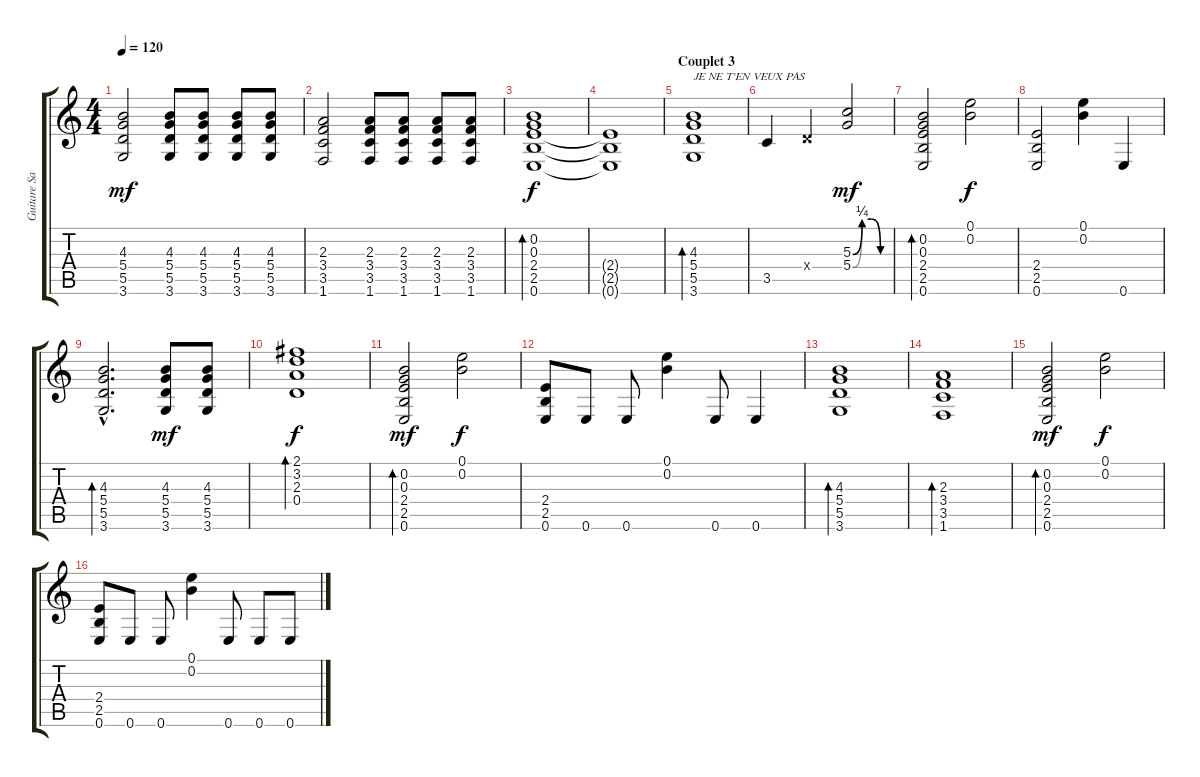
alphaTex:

\track ("Guitare Saturer" "Guitare Sa") {instrument distortionguitar}
\staff {score tabs}
\tuning (E4 B3 G3 D3 A2 E2) {hide}
\ts (4 4)
\tempo 120
\clef g2
\ks c
(4.3 5.4 5.5 3.6).2{dy mf} (4.3 5.4 5.5 3.6).8 (4.3 5.4 5.5 3.6).8 (4.3 5.4 5.5 3.6).8 (4.3 5.4 5.5 3.6).8 |
(2.3 3.4 3.5 1.6).2 (2.3 3.4 3.5 1.6).8 (2.3 3.4 3.5 1.6).8 (2.3 3.4 3.5 1.6).8 (2.3 3.4 3.5 1.6).8 |
(0.2 0.3 2.4 2.5 0.6).1{bd 60 dy f} |
(2.4{t} 2.5{t} 0.6{t}).1 |
\section ("" "Couplet 3")
(4.3 5.4 5.5 3.6).1{bd 120 txt "JE NE T'EN VEUX PAS"} |
3.5.4 0.4{x}.4 (5.3{be (custom 0 0 15 1 30 1 45 0 60 0)} 5.4{be (custom 0 0 15 1 30 1 45 0 60 0)}).2{dy mf} |
(0.2 0.3 2.4 2.5 0.6).2{bd 120} (0.1 0.2).2{dy f} |
(2.4 2.5 0.6).2 (0.1 0.2).4 0.6.4 |
(4.3{hac} 5.4{hac} 5.5{hac} 3.6{hac}).2{d bd 120} (4.3 5.4 5.5 3.6).8{dy mf} (4.3 5.4 5.5 3.6).8 |
(2.1 3.2 2.3 0.4).1{bd 240 dy f} |
(0.2 0.3 2.4 2.5 0.6).2{bd 120 dy mf} (0.1 0.2).2{dy f} |
(2.4 2.5 0.6).8 0.6.8 0.6.8 (0.1 0.2).4 0.6.8 0.6.4 |
(4.3 5.4 5.5 3.6).1{bd 120} |
(2.3 3.4 3.5 1.6).1{bd 120} |
(0.2 0.3 2.4 2.5 0.6).2{bd 120 dy mf} (0.1 0.2).2{dy f} |
(2.4 2.5 0.6).8 0.6.8 0.6.8 (0.1 0.2).4 0.6.8 0.6.8 0.6.8
